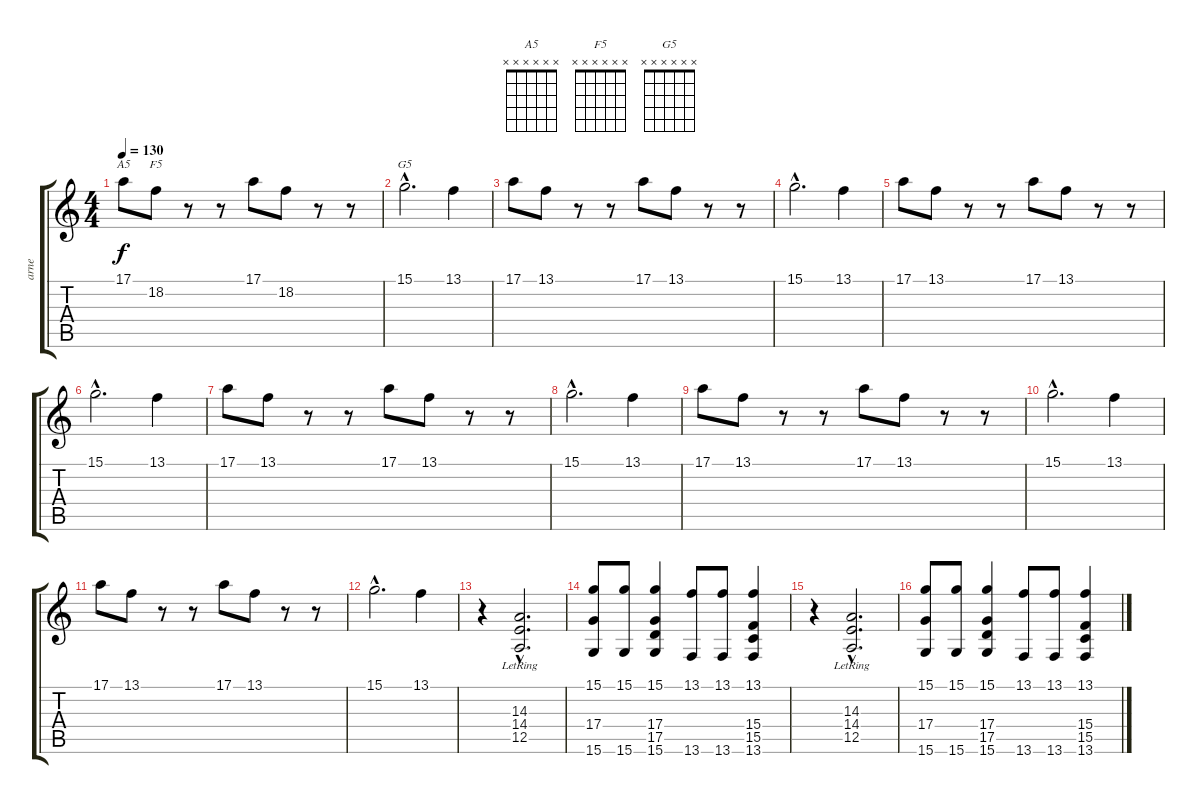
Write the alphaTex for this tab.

\track ("arne" "arne") {instrument rockorgan}
\staff {score tabs}
\tuning (E4 B3 G3 D3 A2 E2) {hide}
\chord ("A5" x x x x x x) {firstfret 0}
\chord ("F5" x x x x x x) {firstfret 0}
\chord ("G5" x x x x x x) {firstfret 0}
\ts (4 4)
\tempo 130
\clef g2
\ks c
17.1.8{ch "A5" dy f} 18.2.8{ch "F5"} r.8 r.8 17.1.8 18.2.8 r.8 r.8 |
15.1{hac}.2{d ch "G5"} 13.1.4 |
17.1.8 13.1.8 r.8 r.8 17.1.8 13.1.8 r.8 r.8 |
15.1{hac}.2{d} 13.1.4 |
17.1.8 13.1.8 r.8 r.8 17.1.8 13.1.8 r.8 r.8 |
15.1{hac}.2{d} 13.1.4 |
17.1.8 13.1.8 r.8 r.8 17.1.8 13.1.8 r.8 r.8 |
15.1{hac}.2{d} 13.1.4 |
17.1.8 13.1.8 r.8 r.8 17.1.8 13.1.8 r.8 r.8 |
15.1{hac}.2{d} 13.1.4 |
17.1.8 13.1.8 r.8 r.8 17.1.8 13.1.8 r.8 r.8 |
15.1{hac}.2{d} 13.1.4 |
r.4 (14.3{hac} 14.4{hac} 12.5{hac lr}).2{d} |
(15.1 17.4 15.6).8 (15.1 15.6).8 (15.1 17.4 17.5 15.6).4 (13.1 13.6).8 (13.1 13.6).8 (13.1 15.4 15.5 13.6).4 |
r.4 (14.3{hac} 14.4{hac} 12.5{hac lr}).2{d} |
(15.1 17.4 15.6).8 (15.1 15.6).8 (15.1 17.4 17.5 15.6).4 (13.1 13.6).8 (13.1 13.6).8 (13.1 15.4 15.5 13.6).4
